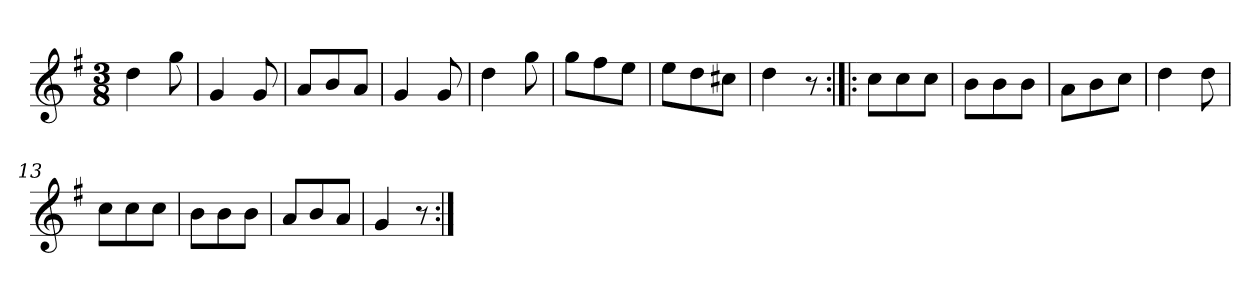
**kern
*part1
*staff1
*clefG2
*k[f#]
*G:
*M3/8
*MM120
=1
4dd
8gg
=2
4g
8g
=3
8a/L
8b/
8a/J
=4
4g
8g
=5
4dd
8gg
=6
8gg\L
8ff#\
8ee\J
=7
8ee\L
8dd\
8cc#X\J
=8
4dd
8r
=9:|!|:
8cc\L
8cc\
8cc\J
=10
8b\L
8b\
8b\J
=11
8a\L
8b\
8cc\J
=12
4dd
8dd
=13
8cc\L
8cc\
8cc\J
=14
8b\L
8b\
8b\J
=15
8a/L
8b/
8a/J
=16
4g
8r
=:|!
*-
